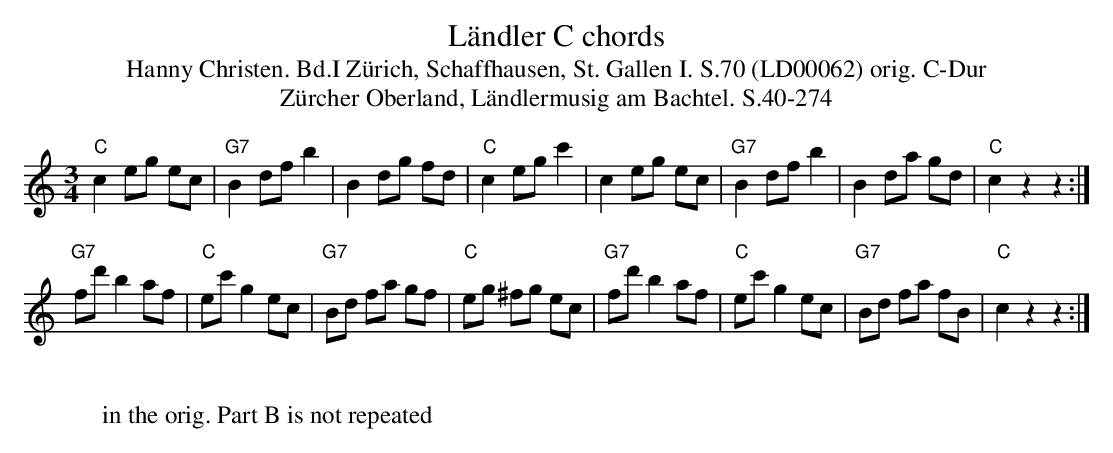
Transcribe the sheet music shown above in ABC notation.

X:1
T: L\"andler C chords
T:Hanny Christen. Bd.I Zürich, Schaffhausen, St. Gallen I. S.70 (LD00062) orig. C-Dur
T: Z\"urcher Oberland, L\"andlermusig am Bachtel. S.40-274
M:3/4
L:1/8
K:C %%MIDI gchordon
"C"c2 eg ec | "G7"B2dfb2 | B2dg fd | "C"c2egc'2 | c2 eg ec | "G7"B2dfb2 | B2da gd | "C"c2z2z2 :|
"G7"fd'b2af |  "C"ec'g2ec | "G7"Bd fa gf | "C"eg ^fg ec | "G7"fd'b2af |  "C"ec'g2ec | "G7"Bd fa fB | "C"c2z2z2 :|
W:
W: in the orig. Part B is not repeated
